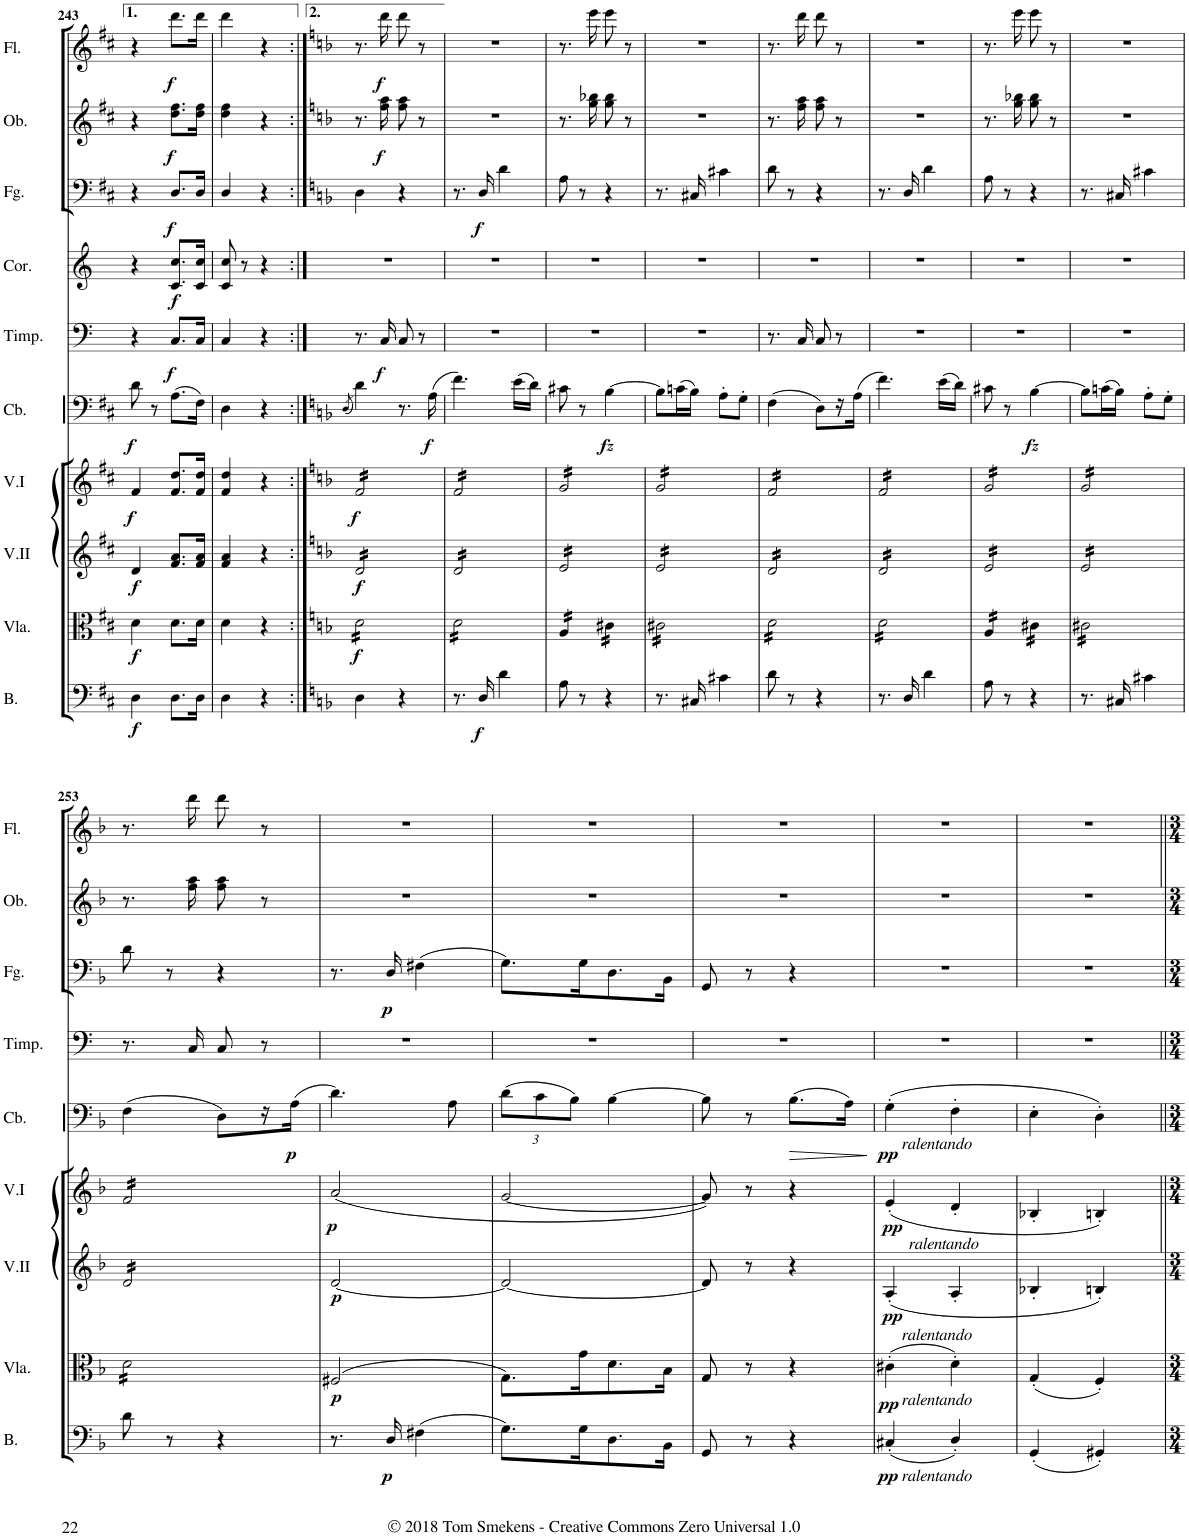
**kern	**dynam	**kern	**dynam	**kern	**dynam	**kern	**dynam	**kern	**dynam	**kern	**dynam	**kern	**dynam	**kern	**dynam	**kern	**dynam	**kern	**dynam
*part10	*part10	*part9	*part9	*part8	*part8	*part7	*part7	*part6	*part6	*part5	*part5	*part4	*part4	*part3	*part3	*part2	*part2	*part1	*part1
*staff10	*staff10	*staff9	*staff9	*staff8	*staff8	*staff7	*staff7	*staff6	*staff6	*staff5	*staff5	*staff4	*staff4	*staff3	*staff3	*staff2	*staff2	*staff1	*staff1
*I"Violoncello e Basso	*	*I"Viola	*	*I"Violino II	*	*I"Violino I	*	*I"Contrabbasso Principale	*	*I"Timpani (D, A)	*	*I"Corni 1,2 (D)	*	*I"Fagotto	*	*I"Oboi 1,2	*	*I"Flauto	*
*I'B.	*	*I'Vla.	*	*I'V.II	*	*I'V.I	*	*I'Cb.	*	*I'Timp.	*	*I'Cor.	*	*I'Fg.	*	*I'Ob.	*	*I'Fl.	*
!!LO:PB:g=z
*clefF4	*	*clefC3	*	*clefG2	*	*clefG2	*	*clefF4	*	*clefF4	*	*clefG2	*	*clefF4	*	*clefG2	*	*clefG2	*
*Trd7c12	*	*	*	*	*	*	*	*Trd7c12	*	*Trd-1c-2	*	*Trd6c10	*	*	*	*	*	*	*
*k[f#c#]	*	*k[f#c#]	*	*k[f#c#]	*	*k[f#c#]	*	*k[f#c#]	*	*k[]	*	*k[]	*	*k[f#c#]	*	*k[f#c#]	*	*k[f#c#]	*
*M2/4	*	*M2/4	*	*M2/4	*	*M2/4	*	*M2/4	*	*M2/4	*	*M2/4	*	*M2/4	*	*M2/4	*	*M2/4	*
=243	=243	=243	=243	=243	=243	=243	=243	=243	=243	=243	=243	=243	=243	=243	=243	=243	=243	=243	=243
!	!LO:DY:b	!	!LO:DY:b	!	!LO:DY:b	!	!LO:DY:b	!	!LO:DY:b	!	!	!	!	!	!	!	!	!	!
4D\	f	4d\	f	4d/	f	4f#/	f	8d\	f	4r	.	4r	.	4r	.	4r	.	4r	.
.	.	.	.	.	.	.	.	8r	.	.	.	.	.	.	.	.	.	.	.
!	!	!	!	!	!	!	!	!	!	!	!LO:DY:b	!	!LO:DY:b	!	!LO:DY:b	!	!LO:DY:b	!	!LO:DY:b
8.D\L	.	8.d\L	.	8.f#/ 8.a/L	.	8.f#/ 8.dd/L	.	(8.A\L	.	8.C/L	f	8.c/ 8.cc/L	f	8.D/L	f	8.dd\ 8.ff#\L	f	8.ddd\L	f
16D\Jk	.	16d\Jk	.	16f#/ 16a/Jk	.	16f#/ 16dd/Jk	.	16F#\Jk)	.	16C/Jk	.	16c/ 16cc/Jk	.	16D/Jk	.	16dd\ 16ff#\Jk	.	16ddd\Jk	.
=244	=244	=244	=244	=244	=244	=244	=244	=244	=244	=244	=244	=244	=244	=244	=244	=244	=244	=244	=244
4D\	.	4d\	.	4f#/ 4a/	.	4f#/ 4dd/	.	4D\	.	4C/	.	8c/ 8cc/	.	4D/	.	4dd\ 4ff#\	.	4ddd\	.
.	.	.	.	.	.	.	.	.	.	.	.	8r	.	.	.	.	.	.	.
4r	.	4r	.	4r	.	4r	.	4r	.	4r	.	4r	.	4r	.	4r	.	4r	.
=245:|!	=245:|!	=245:|!	=245:|!	=245:|!	=245:|!	=245:|!	=245:|!	=245:|!	=245:|!	=245:|!	=245:|!	=245:|!	=245:|!	=245:|!	=245:|!	=245:|!	=245:|!	=245:|!	=245:|!
*k[b-]	*	*k[b-]	*	*k[b-]	*	*k[b-]	*	*k[b-]	*	*k[]	*	*k[]	*	*k[b-]	*	*k[b-]	*	*k[b-]	*
.	.	.	.	.	.	.	.	(8qD/	.	.	.	.	.	.	.	.	.	.	.
!	!	!	!LO:DY:b	!	!LO:DY:b	!	!LO:DY:b	!	!	!	!	!	!	!	!	!	!	!	!
*	*	*tremolo	*	*	*	*	*	*	*	*	*	*	*	*	*	*	*	*	*
*	*	*	*	*tremolo	*	*	*	*	*	*	*	*	*	*	*	*	*	*	*
*	*	*	*	*	*	*tremolo	*	*	*	*	*	*	*	*	*	*	*	*	*
4D\	.	16d\LL	f	16d/LL	f	16f/LL	f	4d\)	.	8.r	.	2r	.	4D\	.	8.r	.	8.r	.
.	.	16d\	.	16d/	.	16f/	.	.	.	.	.	.	.	.	.	.	.	.	.
.	.	16d\	.	16d/	.	16f/	.	.	.	.	.	.	.	.	.	.	.	.	.
!	!	!	!	!	!	!	!	!	!	!	!LO:DY:b	!	!	!	!	!	!LO:DY:b	!	!LO:DY:b
.	.	16d\	.	16d/	.	16f/	.	.	.	16C/	f	.	.	.	.	16ff\ 16aa\	f	16ddd\	f
4r	.	16d\	.	16d/	.	16f/	.	8.r	.	8C/	.	.	.	4r	.	8ff\ 8aa\	.	8ddd\	.
.	.	16d\	.	16d/	.	16f/	.	.	.	.	.	.	.	.	.	.	.	.	.
.	.	16d\	.	16d/	.	16f/	.	.	.	8r	.	.	.	.	.	8r	.	8r	.
!	!	!	!	!	!	!	!	!	!LO:DY:b	!	!	!	!	!	!	!	!	!	!
.	.	16d\JJ	.	16d/JJ	.	16f/JJ	.	(16A\	f	.	.	.	.	.	.	.	.	.	.
=246	=246	=246	=246	=246	=246	=246	=246	=246	=246	=246	=246	=246	=246	=246	=246	=246	=246	=246	=246
8.r	.	16d\LL	.	16d/LL	.	16f/LL	.	4.f\)	.	2r	.	2r	.	8.r	.	2r	.	2r	.
.	.	16d\	.	16d/	.	16f/	.	.	.	.	.	.	.	.	.	.	.	.	.
.	.	16d\	.	16d/	.	16f/	.	.	.	.	.	.	.	.	.	.	.	.	.
!	!LO:DY:b	!	!	!	!	!	!	!	!	!	!	!	!	!	!LO:DY:b	!	!	!	!
16D/	f	16d\	.	16d/	.	16f/	.	.	.	.	.	.	.	16D/	f	.	.	.	.
4d\	.	16d\	.	16d/	.	16f/	.	.	.	.	.	.	.	4d\	.	.	.	.	.
.	.	16d\	.	16d/	.	16f/	.	.	.	.	.	.	.	.	.	.	.	.	.
.	.	16d\	.	16d/	.	16f/	.	(16e\LL	.	.	.	.	.	.	.	.	.	.	.
.	.	16d\JJ	.	16d/JJ	.	16f/JJ	.	16d\JJ)	.	.	.	.	.	.	.	.	.	.	.
=247	=247	=247	=247	=247	=247	=247	=247	=247	=247	=247	=247	=247	=247	=247	=247	=247	=247	=247	=247
8A\	.	16A/LL	.	16e/LL	.	16g/LL	.	8c#X\	.	2r	.	2r	.	8A\	.	8.r	.	8.r	.
.	.	16A/	.	16e/	.	16g/	.	.	.	.	.	.	.	.	.	.	.	.	.
8r	.	16A/	.	16e/	.	16g/	.	8r	.	.	.	.	.	8r	.	.	.	.	.
.	.	16A/JJ	.	16e/	.	16g/	.	.	.	.	.	.	.	.	.	16gg\ 16bb-X\	.	16eee\	.
!	!	!	!	!	!	!	!	!	!LO:DY:b	!	!	!	!	!	!	!	!	!	!
4r	.	16c#X\LL	.	16e/	.	16g/	.	[4B-\	fz	.	.	.	.	4r	.	8gg\ 8bb-\	.	8eee\	.
.	.	16c#X\	.	16e/	.	16g/	.	.	.	.	.	.	.	.	.	.	.	.	.
.	.	16c#X\	.	16e/	.	16g/	.	.	.	.	.	.	.	.	.	8r	.	8r	.
.	.	16c#X\JJ	.	16e/JJ	.	16g/JJ	.	.	.	.	.	.	.	.	.	.	.	.	.
=248	=248	=248	=248	=248	=248	=248	=248	=248	=248	=248	=248	=248	=248	=248	=248	=248	=248	=248	=248
8.r	.	16c#X\LL	.	16e/LL	.	16g/LL	.	8B-\L]	.	2r	.	2r	.	8.r	.	2r	.	2r	.
.	.	16c#X\	.	16e/	.	16g/	.	.	.	.	.	.	.	.	.	.	.	.	.
.	.	16c#X\	.	16e/	.	16g/	.	(16cn\L	.	.	.	.	.	.	.	.	.	.	.
16C#X/	.	16c#X\	.	16e/	.	16g/	.	16B-\JJ)	.	.	.	.	.	16C#X/	.	.	.	.	.
4c#X\	.	16c#X\	.	16e/	.	16g/	.	8A'\L	.	.	.	.	.	4c#X\	.	.	.	.	.
.	.	16c#X\	.	16e/	.	16g/	.	.	.	.	.	.	.	.	.	.	.	.	.
.	.	16c#X\	.	16e/	.	16g/	.	8G'\J	.	.	.	.	.	.	.	.	.	.	.
.	.	16c#X\JJ	.	16e/JJ	.	16g/JJ	.	.	.	.	.	.	.	.	.	.	.	.	.
=249	=249	=249	=249	=249	=249	=249	=249	=249	=249	=249	=249	=249	=249	=249	=249	=249	=249	=249	=249
8d\	.	16d\LL	.	16d/LL	.	16f/LL	.	(4F\	.	8.r	.	2r	.	8d\	.	8.r	.	8.r	.
.	.	16d\	.	16d/	.	16f/	.	.	.	.	.	.	.	.	.	.	.	.	.
8r	.	16d\	.	16d/	.	16f/	.	.	.	.	.	.	.	8r	.	.	.	.	.
.	.	16d\	.	16d/	.	16f/	.	.	.	16C/	.	.	.	.	.	16ff\ 16aa\	.	16ddd\	.
4r	.	16d\	.	16d/	.	16f/	.	8D\L)	.	8C/	.	.	.	4r	.	8ff\ 8aa\	.	8ddd\	.
.	.	16d\	.	16d/	.	16f/	.	.	.	.	.	.	.	.	.	.	.	.	.
.	.	16d\	.	16d/	.	16f/	.	16r	.	8r	.	.	.	.	.	8r	.	8r	.
.	.	16d\JJ	.	16d/JJ	.	16f/JJ	.	(16A\JJ	.	.	.	.	.	.	.	.	.	.	.
=250	=250	=250	=250	=250	=250	=250	=250	=250	=250	=250	=250	=250	=250	=250	=250	=250	=250	=250	=250
8.r	.	16d\LL	.	16d/LL	.	16f/LL	.	4.f\)	.	2r	.	2r	.	8.r	.	2r	.	2r	.
.	.	16d\	.	16d/	.	16f/	.	.	.	.	.	.	.	.	.	.	.	.	.
.	.	16d\	.	16d/	.	16f/	.	.	.	.	.	.	.	.	.	.	.	.	.
16D/	.	16d\	.	16d/	.	16f/	.	.	.	.	.	.	.	16D/	.	.	.	.	.
4d\	.	16d\	.	16d/	.	16f/	.	.	.	.	.	.	.	4d\	.	.	.	.	.
.	.	16d\	.	16d/	.	16f/	.	.	.	.	.	.	.	.	.	.	.	.	.
.	.	16d\	.	16d/	.	16f/	.	(16e\LL	.	.	.	.	.	.	.	.	.	.	.
.	.	16d\JJ	.	16d/JJ	.	16f/JJ	.	16d\JJ)	.	.	.	.	.	.	.	.	.	.	.
=251	=251	=251	=251	=251	=251	=251	=251	=251	=251	=251	=251	=251	=251	=251	=251	=251	=251	=251	=251
8A\	.	16A/LL	.	16e/LL	.	16g/LL	.	8c#X\	.	2r	.	2r	.	8A\	.	8.r	.	8.r	.
.	.	16A/	.	16e/	.	16g/	.	.	.	.	.	.	.	.	.	.	.	.	.
8r	.	16A/	.	16e/	.	16g/	.	8r	.	.	.	.	.	8r	.	.	.	.	.
.	.	16A/JJ	.	16e/	.	16g/	.	.	.	.	.	.	.	.	.	16gg\ 16bb-X\	.	16eee\	.
!	!	!	!	!	!	!	!	!	!LO:DY:b	!	!	!	!	!	!	!	!	!	!
4r	.	16c#X\LL	.	16e/	.	16g/	.	[4B-\	fz	.	.	.	.	4r	.	8gg\ 8bb-\	.	8eee\	.
.	.	16c#X\	.	16e/	.	16g/	.	.	.	.	.	.	.	.	.	.	.	.	.
.	.	16c#X\	.	16e/	.	16g/	.	.	.	.	.	.	.	.	.	8r	.	8r	.
.	.	16c#X\JJ	.	16e/JJ	.	16g/JJ	.	.	.	.	.	.	.	.	.	.	.	.	.
=252	=252	=252	=252	=252	=252	=252	=252	=252	=252	=252	=252	=252	=252	=252	=252	=252	=252	=252	=252
8.r	.	16c#X\LL	.	16e/LL	.	16g/LL	.	8B-\L]	.	2r	.	2r	.	8.r	.	2r	.	2r	.
.	.	16c#X\	.	16e/	.	16g/	.	.	.	.	.	.	.	.	.	.	.	.	.
.	.	16c#X\	.	16e/	.	16g/	.	(16cn\L	.	.	.	.	.	.	.	.	.	.	.
16C#X/	.	16c#X\	.	16e/	.	16g/	.	16B-\JJ)	.	.	.	.	.	16C#X/	.	.	.	.	.
4c#X\	.	16c#X\	.	16e/	.	16g/	.	8A'\L	.	.	.	.	.	4c#X\	.	.	.	.	.
.	.	16c#X\	.	16e/	.	16g/	.	.	.	.	.	.	.	.	.	.	.	.	.
.	.	16c#X\	.	16e/	.	16g/	.	8G'\J	.	.	.	.	.	.	.	.	.	.	.
.	.	16c#X\JJ	.	16e/JJ	.	16g/JJ	.	.	.	.	.	.	.	.	.	.	.	.	.
!!LO:LB:g=z
=253	=253	=253	=253	=253	=253	=253	=253	=253	=253	=253	=253	=253	=253	=253	=253	=253	=253	=253	=253
8d\	.	16d\LL	.	16d/LL	.	16f/LL	.	(4F\	.	8.r	.	2r	.	8d\	.	8.r	.	8.r	.
.	.	16d\	.	16d/	.	16f/	.	.	.	.	.	.	.	.	.	.	.	.	.
8r	.	16d\	.	16d/	.	16f/	.	.	.	.	.	.	.	8r	.	.	.	.	.
.	.	16d\	.	16d/	.	16f/	.	.	.	16C/	.	.	.	.	.	16ff\ 16aa\	.	16ddd\	.
4r	.	16d\	.	16d/	.	16f/	.	8D\L)	.	8C/	.	.	.	4r	.	8ff\ 8aa\	.	8ddd\	.
.	.	16d\	.	16d/	.	16f/	.	.	.	.	.	.	.	.	.	.	.	.	.
.	.	16d\	.	16d/	.	16f/	.	16r	.	8r	.	.	.	.	.	8r	.	8r	.
!	!	!	!	!	!	!	!	!	!LO:DY:b	!	!	!	!	!	!	!	!	!	!
.	.	16d\JJ	.	16d/JJ	.	16f/JJ	.	(16A\JJ	p	.	.	.	.	.	.	.	.	.	.
*	*	*	*	*	*	*Xtremolo	*	*	*	*	*	*	*	*	*	*	*	*	*
*	*	*	*	*Xtremolo	*	*	*	*	*	*	*	*	*	*	*	*	*	*	*
*	*	*Xtremolo	*	*	*	*	*	*	*	*	*	*	*	*	*	*	*	*	*
=254	=254	=254	=254	=254	=254	=254	=254	=254	=254	=254	=254	=254	=254	=254	=254	=254	=254	=254	=254
!	!	!	!LO:DY:b	!	!LO:DY:b	!	!LO:DY:b	!	!	!	!	!	!	!	!	!	!	!	!
8.r	.	(2F#X/	p	[2d/	p	(2a/	p	4.d\)	.	2r	.	2r	.	8.r	.	2r	.	2r	.
!	!LO:DY:b	!	!	!	!	!	!	!	!	!	!	!	!	!	!LO:DY:b	!	!	!	!
16D/	p	.	.	.	.	.	.	.	.	.	.	.	.	16D/	p	.	.	.	.
(4F#X\	.	.	.	.	.	.	.	.	.	.	.	.	.	(4F#X\	.	.	.	.	.
.	.	.	.	.	.	.	.	8A\	.	.	.	.	.	.	.	.	.	.	.
=255	=255	=255	=255	=255	=255	=255	=255	=255	=255	=255	=255	=255	=255	=255	=255	=255	=255	=255	=255
*	*	*	*	*	*	*	*	*Xbrackettup	*	*	*	*	*	*	*	*	*	*	*
8.G\L)	.	8.G\L)	.	2d/_	.	[2g/	.	(12d\L	.	2r	.	2r	.	8.G\L)	.	2r	.	2r	.
.	.	.	.	.	.	.	.	12c\	.	.	.	.	.	.	.	.	.	.	.
.	.	.	.	.	.	.	.	12B-\J)	.	.	.	.	.	.	.	.	.	.	.
16G\K	.	16g\K	.	.	.	.	.	.	.	.	.	.	.	16G\K	.	.	.	.	.
8.D\	.	8.d\	.	.	.	.	.	[4B-\	.	.	.	.	.	8.D\	.	.	.	.	.
16BB-\Jk	.	16B-\Jk	.	.	.	.	.	.	.	.	.	.	.	16BB-\Jk	.	.	.	.	.
=256	=256	=256	=256	=256	=256	=256	=256	=256	=256	=256	=256	=256	=256	=256	=256	=256	=256	=256	=256
8GG/	.	8G/	.	8d/]	.	8g/])	.	8B-\]	.	2r	.	2r	.	8GG/	.	2r	.	2r	.
8r	.	8r	.	8r	.	8r	.	8r	.	.	.	.	.	8r	.	.	.	.	.
!	!	!	!	!	!	!	!	!	!LO:HP:b	!	!	!	!	!	!	!	!	!	!
4r	.	4r	.	4r	.	4r	.	(8.B-\L	>	.	.	.	.	4r	.	.	.	.	.
.	.	.	.	.	.	.	.	16A\Jk)	.	.	.	.	.	.	.	.	.	.	.
.	.	.	.	.	.	.	.	.	]	.	.	.	.	.	.	.	.	.	.
=257	=257	=257	=257	=257	=257	=257	=257	=257	=257	=257	=257	=257	=257	=257	=257	=257	=257	=257	=257
!	!	!	!	!	!	!	!	!LO:TX:b:i:t=ralentando	!	!	!	!	!	!	!	!	!	!	!
!	!	!	!	!	!	!LO:TX:b:i:t=ralentando	!	!	!	!	!	!	!	!	!	!	!	!	!
!	!	!	!	!LO:TX:b:i:t=ralentando	!	!	!	!	!	!	!	!	!	!	!	!	!	!	!
!	!	!LO:TX:b:i:t=ralentando	!	!	!	!	!	!	!	!	!	!	!	!	!	!	!	!	!
!LO:TX:b:i:t=ralentando	!	!	!	!	!	!	!	!	!	!	!	!	!	!	!	!	!	!	!
!	!LO:DY:b	!	!LO:DY:b	!	!LO:DY:b	!	!LO:DY:b	!	!LO:DY:b	!	!	!	!	!	!	!	!	!	!
(4C#X'/	pp	(4c#X'\	pp	(4A'/	pp	(4e'/	pp	(4G'\	pp	2r	.	2r	.	2r	.	2r	.	2r	.
4D'/)	.	4d'\)	.	4A'/	.	4d'/	.	4F'\	.	.	.	.	.	.	.	.	.	.	.
=258	=258	=258	=258	=258	=258	=258	=258	=258	=258	=258	=258	=258	=258	=258	=258	=258	=258	=258	=258
(4GG'/	.	(4G'/	.	4B-X'/	.	4B-X'/	.	4E'\	.	2r	.	2r	.	2r	.	2r	.	2r	.
4GG#X'/)	.	4F'/)	.	4Bn'/)	.	4Bn'/)	.	4D'\)	.	.	.	.	.	.	.	.	.	.	.
=||	=||	=||	=||	=||	=||	=||	=||	=||	=||	=||	=||	=||	=||	=||	=||	=||	=||	=||	=||
*-	*-	*-	*-	*-	*-	*-	*-	*-	*-	*-	*-	*-	*-	*-	*-	*-	*-	*-	*-
